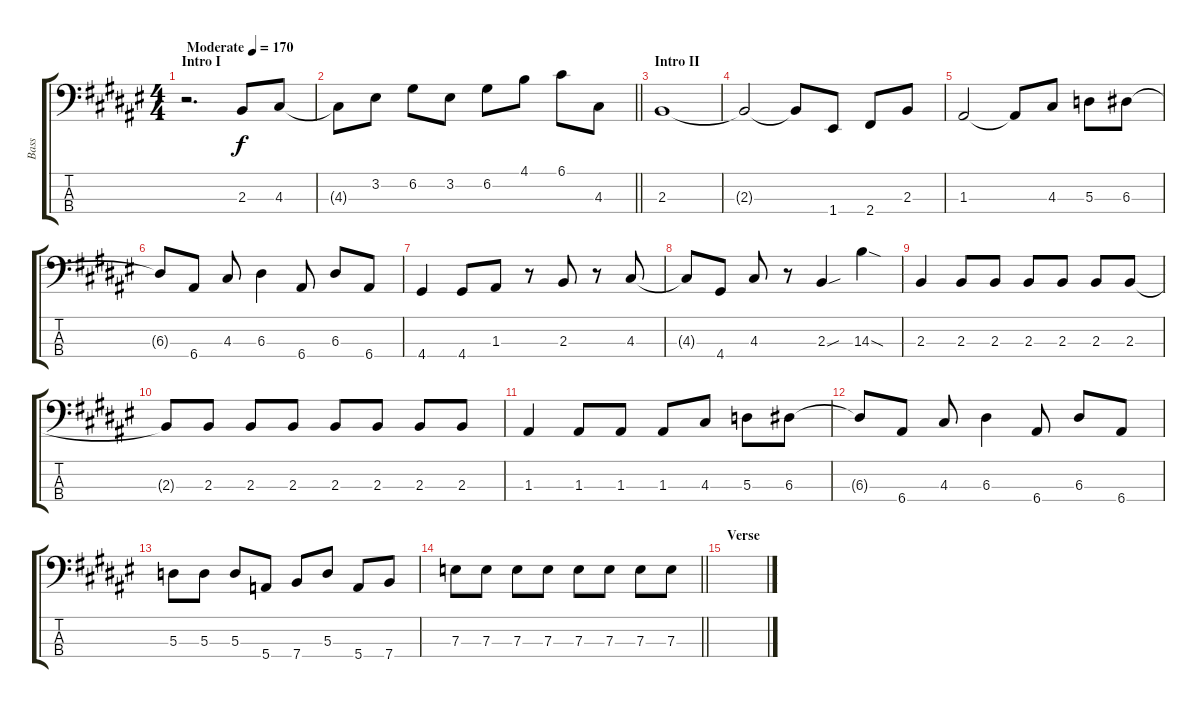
\track ("Bass" "Bass") {instrument electricbasspick}
\staff {score tabs}
\tuning (G2 D2 A1 E1) {hide}
\ts (4 4)
\section ("" "Intro I")
\tempo (170 "Moderate")
\clef f4
\ks f#
r.2{d dy f instrument electricbasspick} 2.3.8 4.3.8 |
\barLineRight lightlight
4.3{t}.8 3.2.8 6.2.8 3.2.8 6.2.8 4.1.8 6.1.8 4.3.8 |
\section ("" "Intro II")
2.3.1 |
2.3{t}.2 2.3{t}.8 1.4.8 2.4.8 2.3.8 |
1.3.2 1.3{t}.8 4.3.8 5.3.8 6.3.8 |
6.3{t}.8 6.4.8 4.3.8 6.3.4 6.4.8 6.3.8 6.4.8 |
4.4.4 4.4.8 1.3.8 r.8 2.3.8 r.8 4.3.8 |
4.3{t}.8 4.4.8 4.3.8 r.8 2.3{sou}.4 14.3{sod}.4 |
2.3.4 2.3.8 2.3.8 2.3.8 2.3.8 2.3.8 2.3.8 |
2.3{t}.8 2.3.8 2.3.8 2.3.8 2.3.8 2.3.8 2.3.8 2.3.8 |
1.3.4 1.3.8 1.3.8 1.3.8 4.3.8 5.3.8 6.3.8 |
6.3{t}.8 6.4.8 4.3.8 6.3.4 6.4.8 6.3.8 6.4.8 |
5.3.8 5.3.8 5.3.8 5.4.8 7.4.8 5.3.8 5.4.8 7.4.8 |
\barLineRight lightlight
7.3.8 7.3.8 7.3.8 7.3.8 7.3.8 7.3.8 7.3.8 7.3.8 |
\section ("" "Verse")
